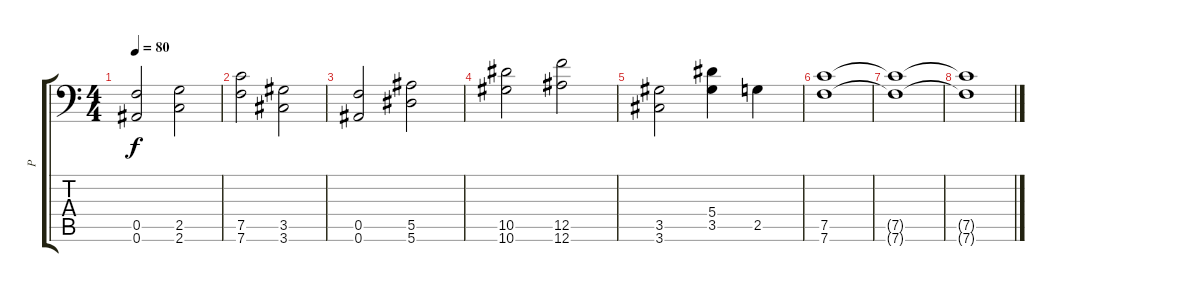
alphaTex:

\track ("Р" "Р") {instrument distortionguitar}
\staff {score tabs}
\tuning (C4 G3 Eb3 Bb2 F2 Bb1) {hide}
\ts (4 4)
\tempo 80
\clef f4
\ks c
(0.5 0.6).2{dy f} (2.5 2.6).2 |
(7.5 7.6).2 (3.5 3.6).2 |
(0.5 0.6).2 (5.5 5.6).2 |
(10.5 10.6).2 (12.5 12.6).2 |
(3.5 3.6).2 (5.4 3.5).4 2.5.4 |
(7.5 7.6).1 |
(7.5{t} 7.6{t}).1 |
(7.5{t} 7.6{t}).1
